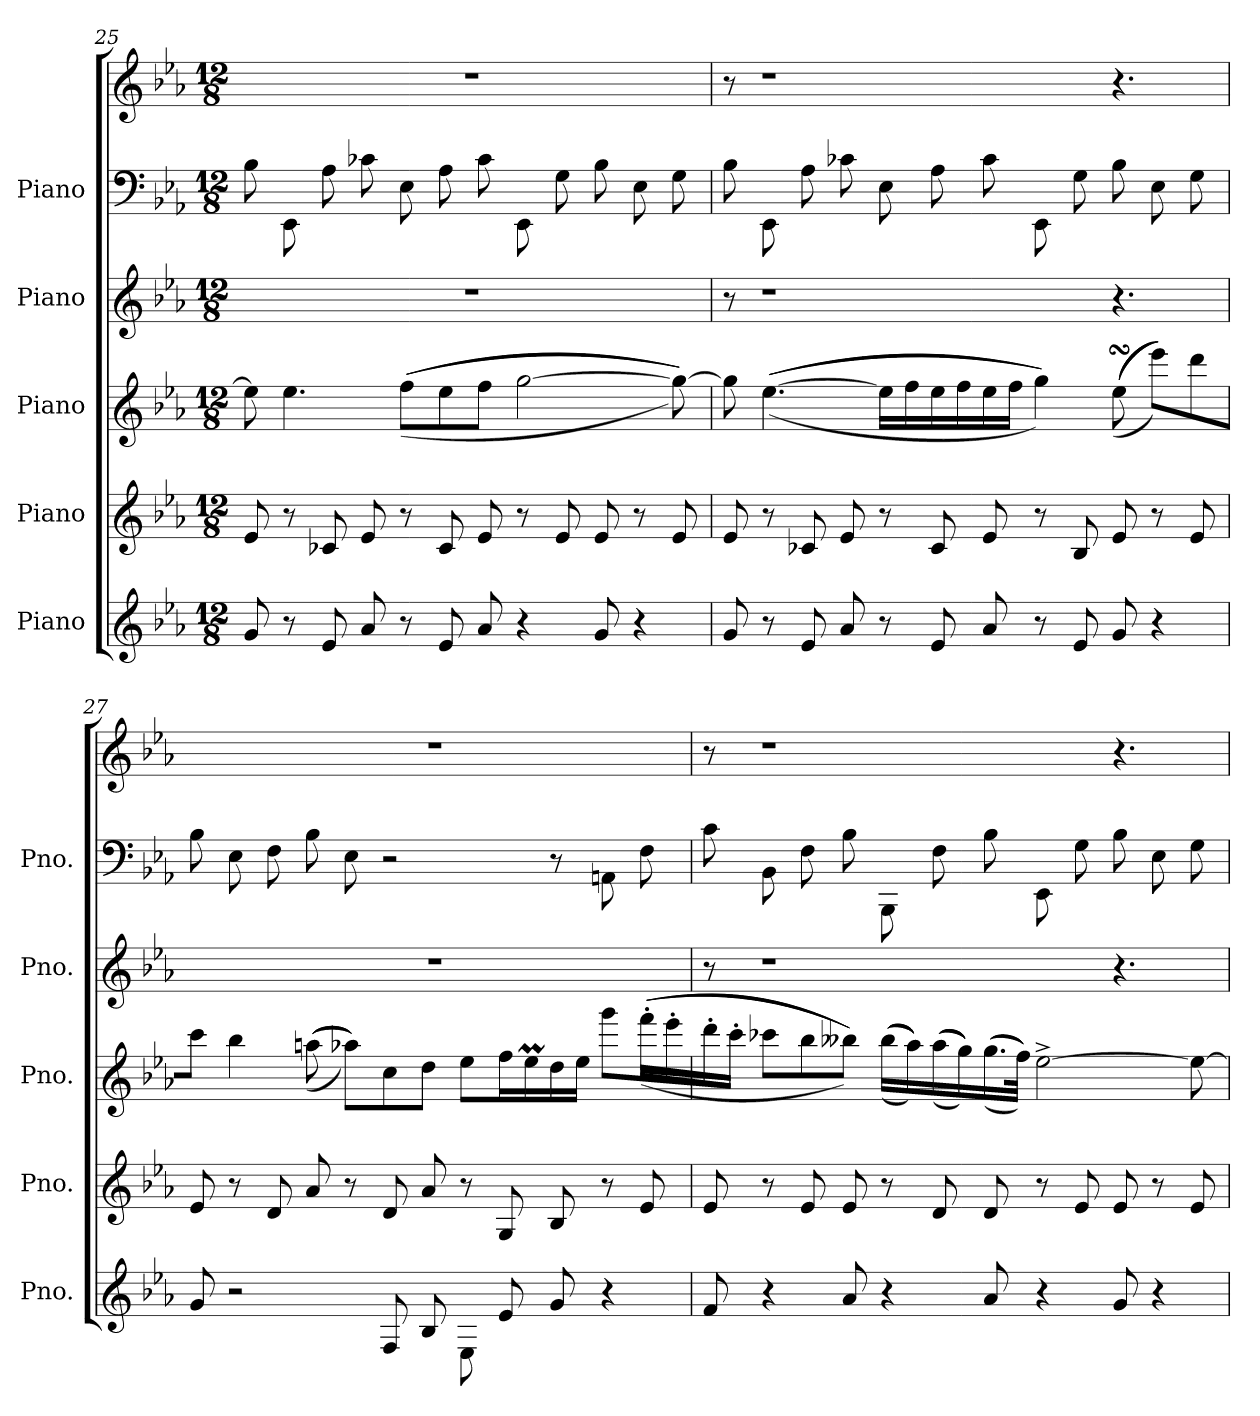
**kern	**kern	**kern	**kern	**kern	**kern
*part5	*part4	*part3	*part2	*part1	*part1
*staff6	*staff5	*staff4	*staff3	*staff2	*staff1
*I"Piano	*I"Piano	*I"Piano	*I"Piano	*I"Piano	*
*I'Pno.	*I'Pno.	*I'Pno.	*I'Pno.	*I'Pno.	*
*clefG2	*clefG2	*clefG2	*clefG2	*clefF4	*clefG2
*k[b-e-a-]	*k[b-e-a-]	*k[b-e-a-]	*k[b-e-a-]	*k[b-e-a-]	*k[b-e-a-]
*M12/8	*M12/8	*M12/8	*M12/8	*M12/8	*M12/8
=25	=25	=25	=25	=25	=25
8gi	8e-j	8ee-Z\]	1.r	8B-V	1.r
8r	8r	4.ee-Z\	.	8EE-V\L	.
8e-i	8c-Xj	.	.	8A-V	.
8a-i	8e-j	.	.	8c-V	.
8r	8r	((((8ffZ\L	.	8E-V\L	.
8e-i	8c-j	8ee-Z\	.	8A-V	.
8a-i	8e-j	8ffZ\J	.	8c-V	.
4r	8r	[2ggZ\	.	8EE-V\L	.
.	8e-j	.	.	8GV	.
8gi	8e-j	.	.	8B-V	.
4r	8r	.	.	8E-V\L	.
.	8e-j	(8ggZ\_))))	.	8GV	.
!!LO:LB:g=z
=26	=26	=26	=26	=26	=26
8gi	8e-j	8ggZ\]	8r	8B-V	8r
8r	8r	(((([4.ee-Z\	1r	8EE-V\L	1r
8e-i	8c-Xj	.	.	8A-V	.
8a-i	8e-j	.	.	8c-V	.
8r	8r	16ee-Z\LL]	.	8E-V\L	.
.	.	16ffZ\	.	.	.
8e-i	8c-j	16ee-Z\	.	8A-V	.
.	.	16ffZ\	.	.	.
8a-i	8e-j	16ee-Z\	.	8c-V	.
.	.	16ffZ\JJ	.	.	.
8r	8r	(4ggZ\))))	.	8EE-V\L	.
8e-i	8B-j	.	.	8GV	.
8gi	8e-j	((((8ee-sSSsZ\	4.r	8B-V	4.r
4r	8r	(8eee-Z\L))))	.	8E-V\L	.
.	8e-j	8dddZ\	.	8GV	.
=27	=27	=27	=27	=27	=27
8gi	8e-j	8cccZ\J	1.r	8B-V	1.r
2r	8r	4bb-Z\	.	8E-V\L	.
.	8dj	.	.	8FV	.
.	8a-j	((((8aanZ\	.	8B-V	.
.	8r	(8aa-XZ\L))))	.	8E-V\L	.
8Fi	8dj	8ccZ\	.	2r	.
8B-i	8a-j	8ddZ\J	.	.	.
8E-i\L	8r	8ee-Z\L	.	.	.
8e-i	8Gj	16ffZ\L	.	.	.
.	.	16ee-MZ\	.	.	.
8gi	8B-j	16ddZ\	.	8r	.
.	.	16ee-Z\JJ	.	.	.
4r	8r	8gggZ\L	.	8AAnV\L	.
.	8e-j	((((16fff'Z\L	.	8FV	.
.	.	16eee-'Z\	.	.	.
!!LO:LB:g=z
=28	=28	=28	=28	=28	=28
8fi	8e-j	16ddd'Z\	8r	8cV	8r
.	.	16ccc'Z\JJ	.	.	.
4r	8r	8ccc-XZ\L	1r	8BB-V\L	1r
.	8e-j	8bb-Z\	.	8FV	.
8a-i	8e-j	(8bb--XZ\J))))	.	8B-V	.
4r	8r	((((16bb--Z\LL	.	8BBB-V\L	.
.	.	(16aa-Z\))))	.	.	.
.	8dj	((((16aa-Z\	.	8FV	.
.	.	(16ggZ\))))	.	.	.
8a-i	8dj	((((16.ggZ\	.	8B-V	.
.	.	(32ffZ\JJk))))	.	.	.
4r	8r	[2ee-^Z\	.	8EE-V\L	.
.	8e-j	.	.	8GV	.
8gi	8e-j	.	4.r	8B-V	4.r
4r	8r	.	.	8E-V\L	.
.	8e-j	8ee-Z\_	.	8GV	.
=	=	=	=	=	=
*-	*-	*-	*-	*-	*-
